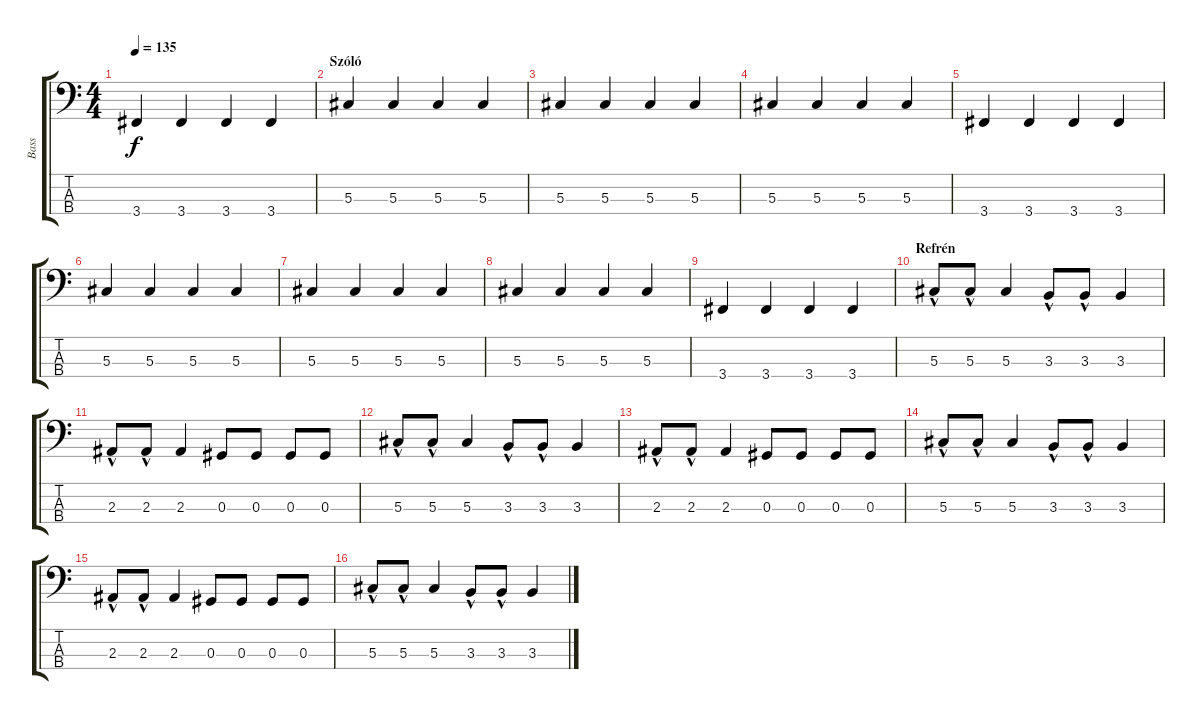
\track ("Bass" "Bass") {instrument electricbassfinger}
\staff {score tabs}
\tuning (Gb2 Db2 Ab1 Eb1) {hide}
\ts (4 4)
\tempo 135
\clef f4
\ks c
3.4.4{dy f} 3.4.4 3.4.4 3.4.4 |
\section ("" "Szóló")
5.3.4 5.3.4 5.3.4 5.3.4 |
5.3.4 5.3.4 5.3.4 5.3.4 |
5.3.4 5.3.4 5.3.4 5.3.4 |
3.4.4 3.4.4 3.4.4 3.4.4 |
5.3.4 5.3.4 5.3.4 5.3.4 |
5.3.4 5.3.4 5.3.4 5.3.4 |
5.3.4 5.3.4 5.3.4 5.3.4 |
3.4.4 3.4.4 3.4.4 3.4.4 |
\section ("" "Refrén")
5.3{hac}.8{volume 11} 5.3{hac}.8 5.3.4 3.3{hac}.8 3.3{hac}.8 3.3.4 |
2.3{hac}.8 2.3{hac}.8 2.3.4 0.3.8 0.3.8 0.3.8 0.3.8 |
5.3{hac}.8 5.3{hac}.8 5.3.4 3.3{hac}.8 3.3{hac}.8 3.3.4 |
2.3{hac}.8 2.3{hac}.8 2.3.4 0.3.8 0.3.8 0.3.8 0.3.8 |
5.3{hac}.8 5.3{hac}.8 5.3.4 3.3{hac}.8 3.3{hac}.8 3.3.4 |
2.3{hac}.8 2.3{hac}.8 2.3.4 0.3.8 0.3.8 0.3.8 0.3.8 |
5.3{hac}.8 5.3{hac}.8 5.3.4 3.3{hac}.8 3.3{hac}.8 3.3.4
